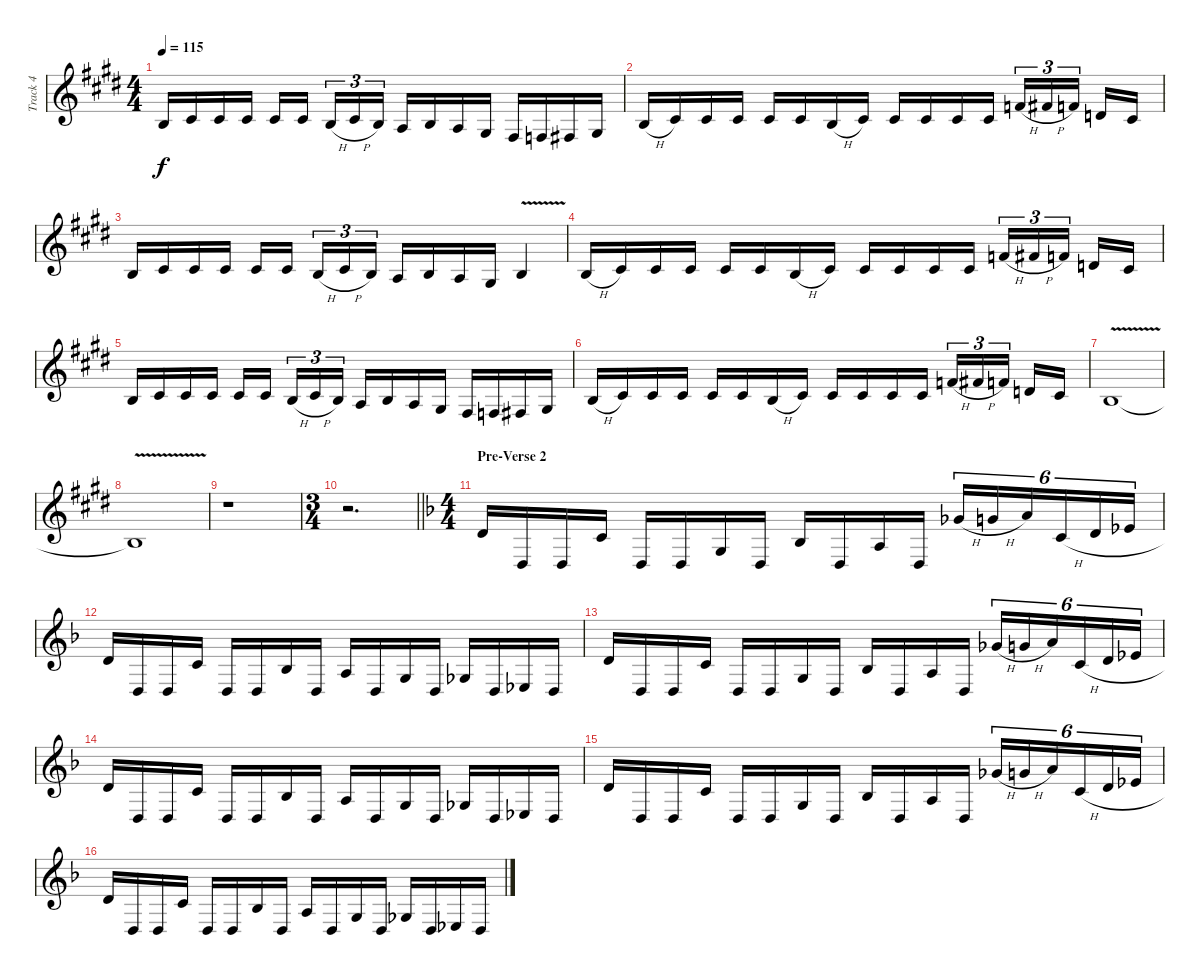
\track ("Track 4" "Track 4") {instrument stringensemble1}
\staff {score}
\tuning (D4 A3 F3 C3 G2 D2) {hide}
\ts (4 4)
\tempo 115
\clef g2
\ks c#minor
2.2.16{dy f} 4.2.16 4.2.16 4.2.16 4.2.16 4.2.16{beam splitsecondary} 2.2{h}.16{tu (3 2)} 4.2{h}.16{tu (3 2)} 2.2.16{tu (3 2)} 4.3.16 2.2.16 4.3.16 3.3.16 1.3.16 0.3.16 1.3.16 3.3.16 |
2.2{h}.16 4.2.16 4.2.16 4.2.16 4.2.16 4.2.16 2.2{h}.16 4.2.16 4.2.16 4.2.16 4.2.16 4.2.16 3.1{h}.16{tu (3 2)} 4.1{h}.16{tu (3 2)} 3.1.16{tu (3 2) beam splitsecondary} 5.2.16 4.2.16 |
2.2.16 4.2.16 4.2.16 4.2.16 4.2.16 4.2.16{beam splitsecondary} 2.2{h}.16{tu (3 2)} 4.2{h}.16{tu (3 2)} 2.2.16{tu (3 2)} 4.3.16 2.2.16 4.3.16 3.3.16 2.2{v}.4 |
2.2{h}.16 4.2.16 4.2.16 4.2.16 4.2.16 4.2.16 2.2{h}.16 4.2.16 4.2.16 4.2.16 4.2.16 4.2.16 3.1{h}.16{tu (3 2)} 4.1{h}.16{tu (3 2)} 3.1.16{tu (3 2) beam splitsecondary} 5.2.16 4.2.16 |
2.2.16 4.2.16 4.2.16 4.2.16 4.2.16 4.2.16{beam splitsecondary} 2.2{h}.16{tu (3 2)} 4.2{h}.16{tu (3 2)} 2.2.16{tu (3 2)} 4.3.16 2.2.16 4.3.16 3.3.16 1.3.16 0.3.16 1.3.16 3.3.16 |
2.2{h}.16 4.2.16 4.2.16 4.2.16 4.2.16 4.2.16 2.2{h}.16 4.2.16 4.2.16 4.2.16 4.2.16 4.2.16 3.1{h}.16{tu (3 2)} 4.1{h}.16{tu (3 2)} 3.1.16{tu (3 2) beam splitsecondary} 5.2.16 4.2.16 |
2.2{v}.1 |
2.2{t}.1 |
r.1 |
\ts (3 4)
\barLineRight lightlight
r.2{d} |
\ts (4 4)
\section ("" "Pre-Verse 2")
\ks dminor
9.3.16 7.5.16 7.5.16 7.3.16 7.5.16 7.5.16 2.3.16 7.5.16 5.3.16 7.5.16 4.3.16 7.5.16 9.2{h}.16{tu (6 4)} 10.2{h}.16{tu (6 4)} 12.2.16{tu (6 4)} 7.3{h}.16{tu (6 4)} 9.3{h}.16{tu (6 4)} 1.1.16{tu (6 4)} |
9.3.16 7.5.16 7.5.16 7.3.16 7.5.16 7.5.16 5.3.16 7.5.16 4.3.16 7.5.16 2.3.16 7.5.16 1.3.16 7.5.16 8.5.16 7.5.16 |
9.3.16 7.5.16 7.5.16 7.3.16 7.5.16 7.5.16 2.3.16 7.5.16 5.3.16 7.5.16 4.3.16 7.5.16 9.2{h}.16{tu (6 4)} 10.2{h}.16{tu (6 4)} 12.2.16{tu (6 4)} 7.3{h}.16{tu (6 4)} 9.3{h}.16{tu (6 4)} 1.1.16{tu (6 4)} |
9.3.16 7.5.16 7.5.16 7.3.16 7.5.16 7.5.16 5.3.16 7.5.16 4.3.16 7.5.16 2.3.16 7.5.16 1.3.16 7.5.16 8.5.16 7.5.16 |
9.3.16 7.5.16 7.5.16 7.3.16 7.5.16 7.5.16 2.3.16 7.5.16 5.3.16 7.5.16 4.3.16 7.5.16 9.2{h}.16{tu (6 4)} 10.2{h}.16{tu (6 4)} 12.2.16{tu (6 4)} 7.3{h}.16{tu (6 4)} 9.3{h}.16{tu (6 4)} 1.1.16{tu (6 4)} |
9.3.16 7.5.16 7.5.16 7.3.16 7.5.16 7.5.16 5.3.16 7.5.16 4.3.16 7.5.16 2.3.16 7.5.16 1.3.16 7.5.16 8.5.16 7.5.16
